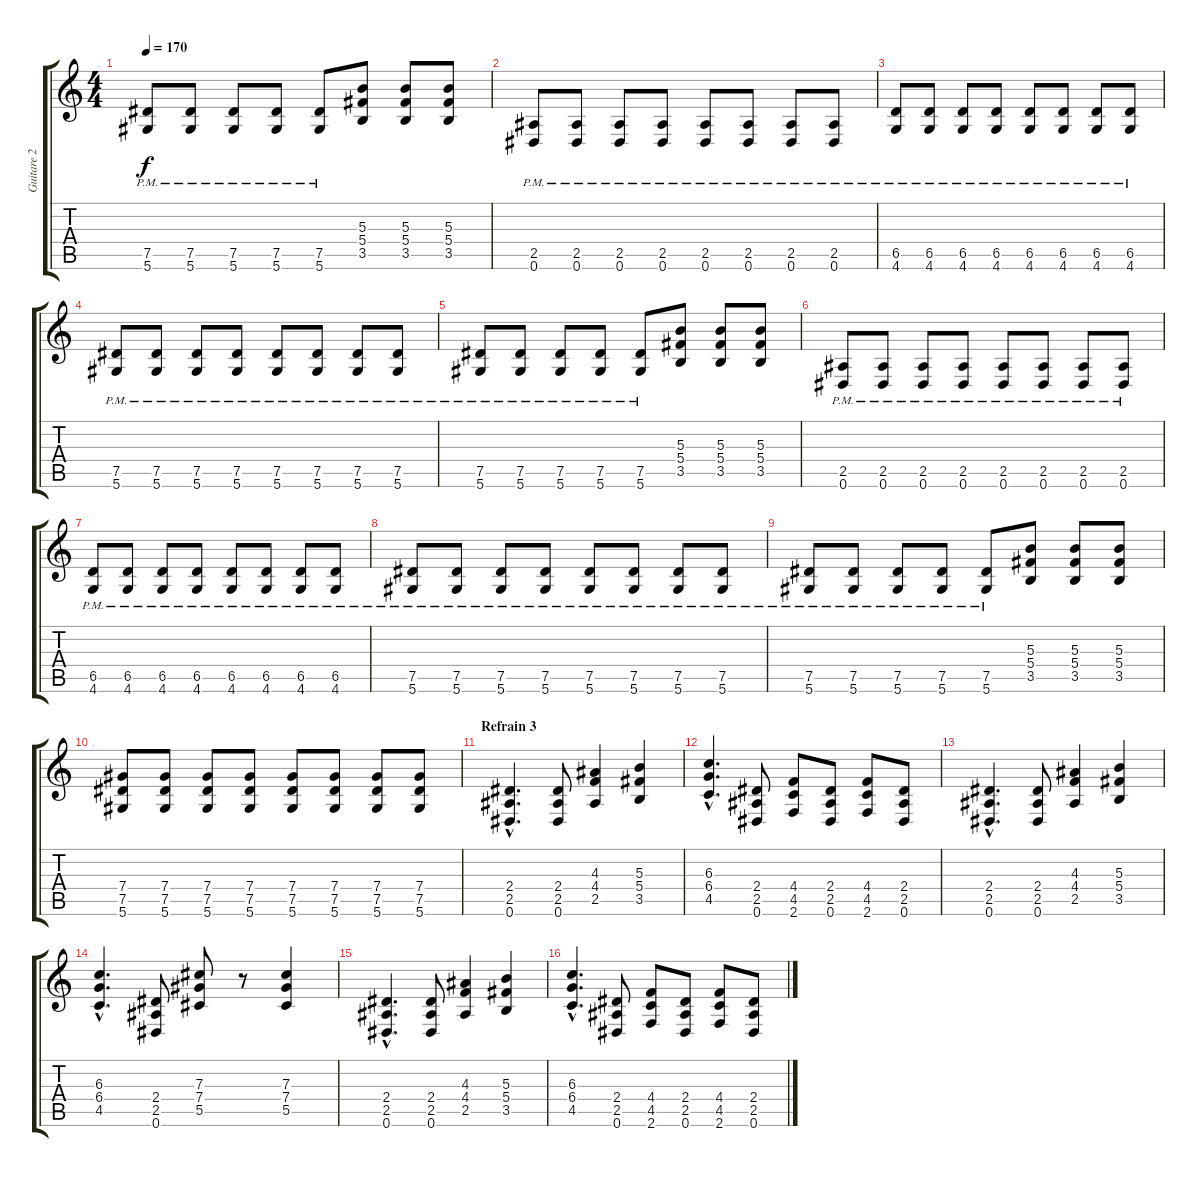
\track ("Guitare 2 - Greig Nori" "Guitare 2 ") {instrument distortionguitar}
\staff {score tabs}
\tuning (Eb4 Bb3 Gb3 Db3 Ab2 Eb2) {hide}
\ts (4 4)
\tempo 170
\clef g2
\ks c
(7.5{pm} 5.6{pm}).8{dy f} (7.5{pm} 5.6{pm}).8 (7.5{pm} 5.6{pm}).8 (7.5{pm} 5.6{pm}).8 (7.5{pm} 5.6{pm}).8 (5.3 5.4 3.5).8 (5.3 5.4 3.5).8 (5.3 5.4 3.5).8 |
(2.5{pm} 0.6{pm}).8 (2.5{pm} 0.6{pm}).8 (2.5{pm} 0.6{pm}).8 (2.5{pm} 0.6{pm}).8 (2.5{pm} 0.6{pm}).8 (2.5{pm} 0.6{pm}).8 (2.5{pm} 0.6{pm}).8 (2.5{pm} 0.6{pm}).8 |
(6.5{pm} 4.6{pm}).8 (6.5{pm} 4.6{pm}).8 (6.5{pm} 4.6{pm}).8 (6.5{pm} 4.6{pm}).8 (6.5{pm} 4.6{pm}).8 (6.5{pm} 4.6{pm}).8 (6.5{pm} 4.6{pm}).8 (6.5{pm} 4.6{pm}).8 |
(7.5{pm} 5.6{pm}).8 (7.5{pm} 5.6{pm}).8 (7.5{pm} 5.6{pm}).8 (7.5{pm} 5.6{pm}).8 (7.5{pm} 5.6{pm}).8 (7.5{pm} 5.6{pm}).8 (7.5{pm} 5.6{pm}).8 (7.5{pm} 5.6{pm}).8 |
(7.5{pm} 5.6{pm}).8 (7.5{pm} 5.6{pm}).8 (7.5{pm} 5.6{pm}).8 (7.5{pm} 5.6{pm}).8 (7.5{pm} 5.6{pm}).8 (5.3 5.4 3.5).8 (5.3 5.4 3.5).8 (5.3 5.4 3.5).8 |
(2.5{pm} 0.6{pm}).8 (2.5{pm} 0.6{pm}).8 (2.5{pm} 0.6{pm}).8 (2.5{pm} 0.6{pm}).8 (2.5{pm} 0.6{pm}).8 (2.5{pm} 0.6{pm}).8 (2.5{pm} 0.6{pm}).8 (2.5{pm} 0.6{pm}).8 |
(6.5{pm} 4.6{pm}).8 (6.5{pm} 4.6{pm}).8 (6.5{pm} 4.6{pm}).8 (6.5{pm} 4.6{pm}).8 (6.5{pm} 4.6{pm}).8 (6.5{pm} 4.6{pm}).8 (6.5{pm} 4.6{pm}).8 (6.5{pm} 4.6{pm}).8 |
(7.5{pm} 5.6{pm}).8 (7.5{pm} 5.6{pm}).8 (7.5{pm} 5.6{pm}).8 (7.5{pm} 5.6{pm}).8 (7.5{pm} 5.6{pm}).8 (7.5{pm} 5.6{pm}).8 (7.5{pm} 5.6{pm}).8 (7.5{pm} 5.6{pm}).8 |
(7.5{pm} 5.6{pm}).8 (7.5{pm} 5.6{pm}).8 (7.5{pm} 5.6{pm}).8 (7.5{pm} 5.6{pm}).8 (7.5{pm} 5.6{pm}).8 (5.3 5.4 3.5).8 (5.3 5.4 3.5).8 (5.3 5.4 3.5).8 |
(7.4 7.5 5.6).8 (7.4 7.5 5.6).8 (7.4 7.5 5.6).8 (7.4 7.5 5.6).8 (7.4 7.5 5.6).8 (7.4 7.5 5.6).8 (7.4 7.5 5.6).8 (7.4 7.5 5.6).8 |
\section ("" "Refrain 3")
(2.4{hac} 2.5{hac} 0.6{hac}).4{d} (2.4 2.5 0.6).8 (4.3 4.4 2.5).4 (5.3 5.4 3.5).4 |
(6.3{hac} 6.4{hac} 4.5{hac}).4{d} (2.4 2.5 0.6).8 (4.4 4.5 2.6).8 (2.4 2.5 0.6).8 (4.4 4.5 2.6).8 (2.4 2.5 0.6).8 |
(2.4{hac} 2.5{hac} 0.6{hac}).4{d} (2.4 2.5 0.6).8 (4.3 4.4 2.5).4 (5.3 5.4 3.5).4 |
(6.3{hac} 6.4{hac} 4.5{hac}).4{d} (2.4 2.5 0.6).8 (7.3 7.4 5.5).8 r.8 (7.3 7.4 5.5).4 |
(2.4{hac} 2.5{hac} 0.6{hac}).4{d} (2.4 2.5 0.6).8 (4.3 4.4 2.5).4 (5.3 5.4 3.5).4 |
(6.3{hac} 6.4{hac} 4.5{hac}).4{d} (2.4 2.5 0.6).8 (4.4 4.5 2.6).8 (2.4 2.5 0.6).8 (4.4 4.5 2.6).8 (2.4 2.5 0.6).8
